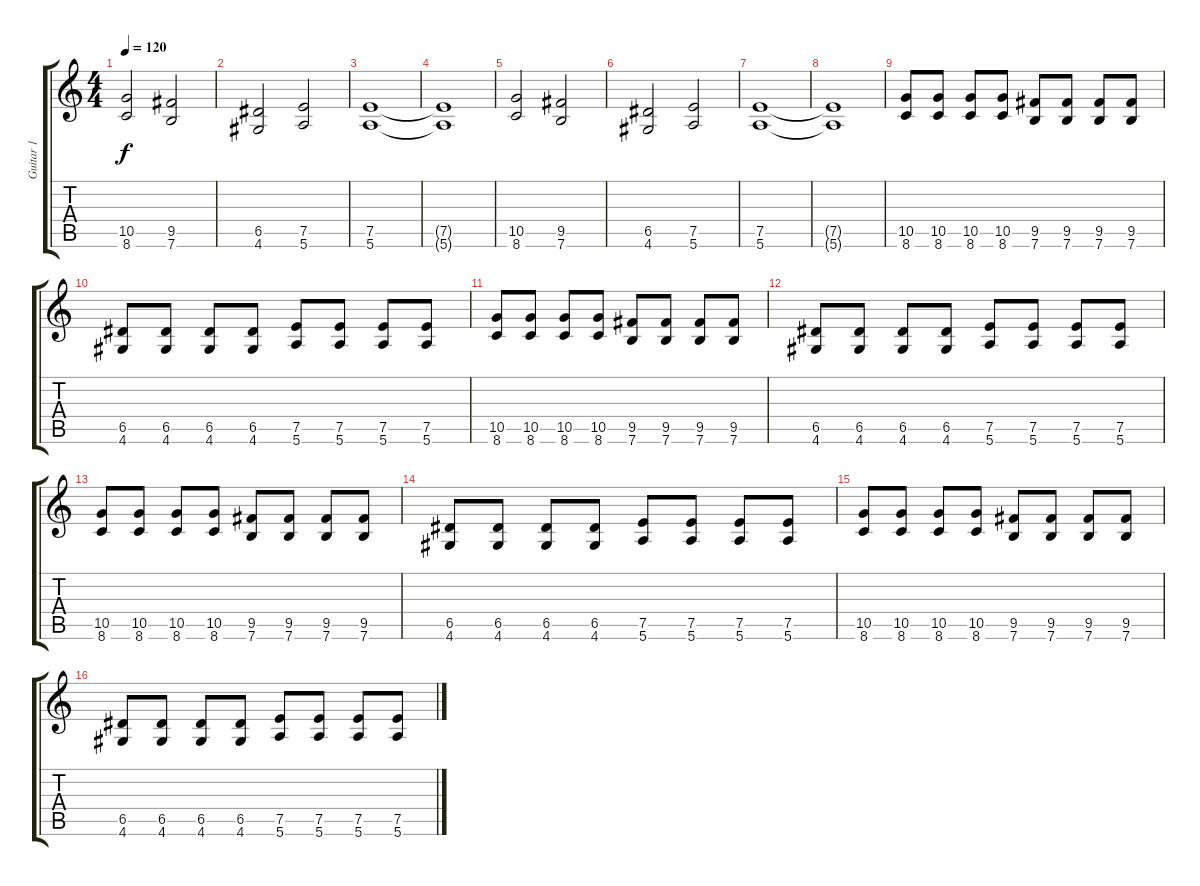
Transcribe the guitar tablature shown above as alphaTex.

\track ("Guitar 1" "Guitar 1") {instrument distortionguitar}
\staff {score tabs}
\tuning (E4 B3 G3 D3 A2 E2) {hide}
\ts (4 4)
\tempo 120
\clef g2
\ks c
(10.5 8.6).2{dy f} (9.5 7.6).2 |
(6.5 4.6).2 (7.5 5.6).2 |
(7.5 5.6).1 |
(7.5{t} 5.6{t}).1 |
(10.5 8.6).2 (9.5 7.6).2 |
(6.5 4.6).2 (7.5 5.6).2 |
(7.5 5.6).1 |
(7.5{t} 5.6{t}).1 |
(10.5 8.6).8 (10.5 8.6).8 (10.5 8.6).8 (10.5 8.6).8 (9.5 7.6).8 (9.5 7.6).8 (9.5 7.6).8 (9.5 7.6).8 |
(6.5 4.6).8 (6.5 4.6).8 (6.5 4.6).8 (6.5 4.6).8 (7.5 5.6).8 (7.5 5.6).8 (7.5 5.6).8 (7.5 5.6).8 |
(10.5 8.6).8 (10.5 8.6).8 (10.5 8.6).8 (10.5 8.6).8 (9.5 7.6).8 (9.5 7.6).8 (9.5 7.6).8 (9.5 7.6).8 |
(6.5 4.6).8 (6.5 4.6).8 (6.5 4.6).8 (6.5 4.6).8 (7.5 5.6).8 (7.5 5.6).8 (7.5 5.6).8 (7.5 5.6).8 |
(10.5 8.6).8 (10.5 8.6).8 (10.5 8.6).8 (10.5 8.6).8 (9.5 7.6).8 (9.5 7.6).8 (9.5 7.6).8 (9.5 7.6).8 |
(6.5 4.6).8 (6.5 4.6).8 (6.5 4.6).8 (6.5 4.6).8 (7.5 5.6).8 (7.5 5.6).8 (7.5 5.6).8 (7.5 5.6).8 |
(10.5 8.6).8 (10.5 8.6).8 (10.5 8.6).8 (10.5 8.6).8 (9.5 7.6).8 (9.5 7.6).8 (9.5 7.6).8 (9.5 7.6).8 |
(6.5 4.6).8 (6.5 4.6).8 (6.5 4.6).8 (6.5 4.6).8 (7.5 5.6).8 (7.5 5.6).8 (7.5 5.6).8 (7.5 5.6).8
